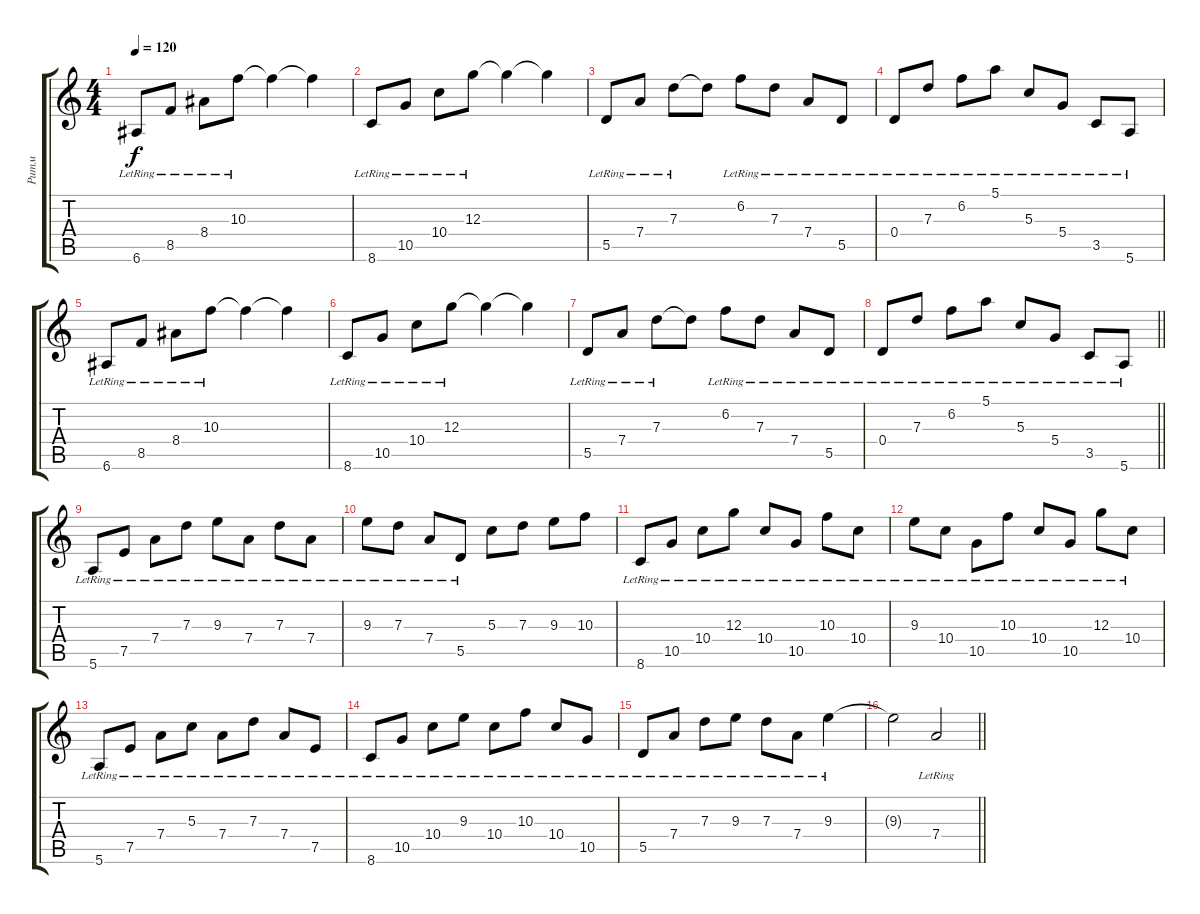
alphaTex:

\track ("Ритм" "Ритм") {instrument electricguitarclean}
\staff {score tabs}
\tuning (E4 B3 G3 D3 A2 E2) {hide}
\ts (4 4)
\section ("" "")
\tempo 120
\clef g2
\ks c
6.6{lr}.8{dy f} 8.5{lr}.8 8.4{lr}.8 10.3{lr}.8 10.3{t}.4 10.3{t}.4 |
8.6{lr}.8 10.5{lr}.8 10.4{lr}.8 12.3{lr}.8 12.3{t}.4 12.3{t}.4 |
5.5{lr}.8 7.4{lr}.8 7.3{lr}.8 7.3{t}.8 6.2{lr}.8 7.3{lr}.8 7.4{lr}.8 5.5{lr}.8 |
0.4{lr}.8 7.3{lr}.8 6.2{lr}.8 5.1{lr}.8 5.3{lr}.8 5.4{lr}.8 3.5{lr}.8 5.6{lr}.8 |
6.6{lr}.8 8.5{lr}.8 8.4{lr}.8 10.3{lr}.8 10.3{t}.4 10.3{t}.4 |
8.6{lr}.8 10.5{lr}.8 10.4{lr}.8 12.3{lr}.8 12.3{t}.4 12.3{t}.4 |
5.5{lr}.8 7.4{lr}.8 7.3{lr}.8 7.3{t}.8 6.2{lr}.8 7.3{lr}.8 7.4{lr}.8 5.5{lr}.8 |
\barLineRight lightlight
0.4{lr}.8 7.3{lr}.8 6.2{lr}.8 5.1{lr}.8 5.3{lr}.8 5.4{lr}.8 3.5{lr}.8 5.6{lr}.8 |
\section ("" "")
5.6{lr}.8 7.5{lr}.8 7.4{lr}.8 7.3{lr}.8 9.3{lr}.8 7.4{lr}.8 7.3{lr}.8 7.4{lr}.8 |
9.3{lr}.8 7.3{lr}.8 7.4{lr}.8 5.5{lr}.8 5.3.8 7.3.8 9.3.8 10.3.8 |
8.6{lr}.8 10.5{lr}.8 10.4{lr}.8 12.3{lr}.8 10.4{lr}.8 10.5{lr}.8 10.3{lr}.8 10.4{lr}.8 |
9.3{lr}.8 10.4{lr}.8 10.5{lr}.8 10.3{lr}.8 10.4{lr}.8 10.5{lr}.8 12.3{lr}.8 10.4{lr}.8 |
5.6{lr}.8 7.5{lr}.8 7.4{lr}.8 5.3{lr}.8 7.4{lr}.8 7.3{lr}.8 7.4{lr}.8 7.5{lr}.8 |
8.6{lr}.8 10.5{lr}.8 10.4{lr}.8 9.3{lr}.8 10.4{lr}.8 10.3{lr}.8 10.4{lr}.8 10.5{lr}.8 |
5.5{lr}.8 7.4{lr}.8 7.3{lr}.8 9.3{lr}.8 7.3{lr}.8 7.4{lr}.8 9.3{lr}.4 |
\barLineRight lightlight
9.3{t}.2 7.4{lr}.2
